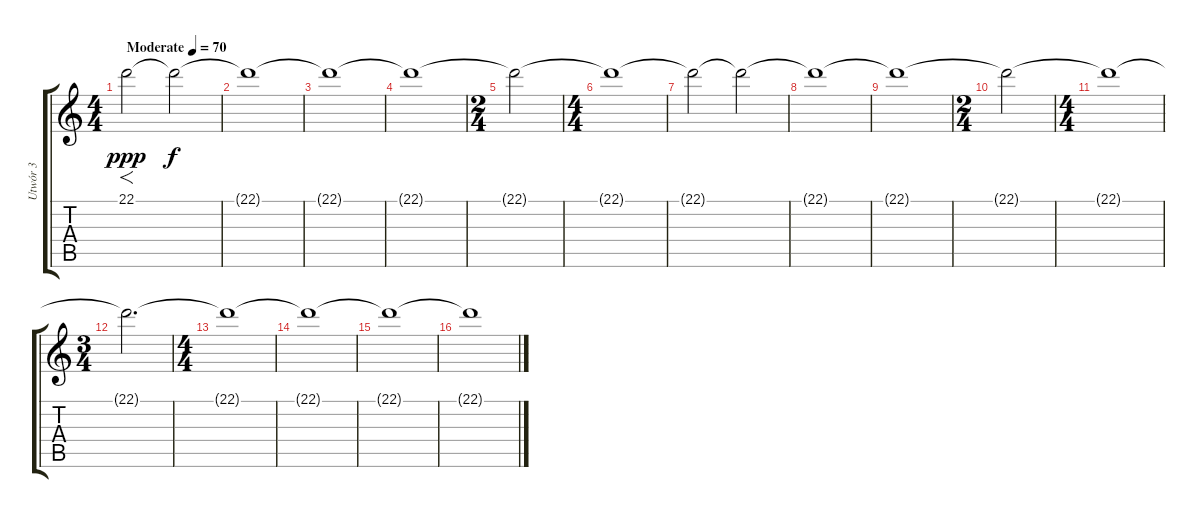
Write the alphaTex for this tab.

\track ("Utwór 3" "Utwór 3") {instrument stringensemble1}
\staff {score tabs}
\tuning (E4 B3 G3 D3 A2 E2) {hide}
\ts (4 4)
\tempo (70 "Moderate")
\clef g2
\ks c
22.1.2{f dy ppp instrument stringensemble1} 22.1{t}.2{dy f} |
22.1{t}.1 |
22.1{t}.1 |
22.1{t}.1 |
\ts (2 4)
22.1{t}.2 |
\ts (4 4)
22.1{t}.1{volume 15} |
22.1{t}.2 22.1{t}.2{volume 12} |
22.1{t}.1 |
22.1{t}.1 |
\ts (2 4)
22.1{t}.2 |
\ts (4 4)
22.1{t}.1 |
\ts (3 4)
22.1{t}.2{d} |
\ts (4 4)
22.1{t}.1 |
22.1{t}.1 |
22.1{t}.1 |
22.1{t}.1
